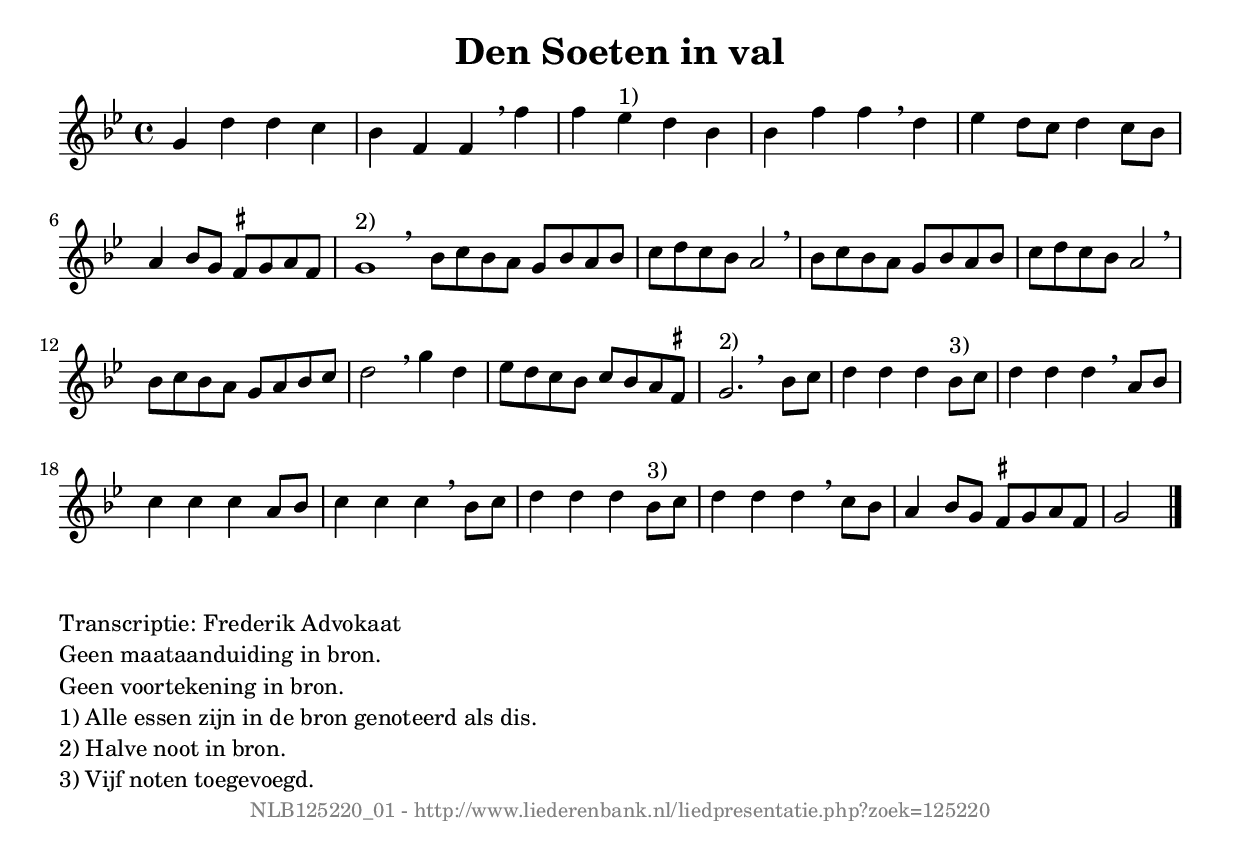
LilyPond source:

%
% produced by wce2krn 1.64 (7 June 2014)
%
\version"2.16"
#(append! paper-alist '(("long" . (cons (* 210 mm) (* 2000 mm)))))
#(set-default-paper-size "long")
sb = {\breathe}
mBreak = {\breathe }
bBreak = {\breathe }
x = {\once\override NoteHead #'style = #'cross }
gl=\glissando
itime={\override Staff.TimeSignature #'stencil = ##f }
ficta = {\once\set suggestAccidentals = ##t}
fine = {\once\override Score.RehearsalMark #'self-alignment-X = #1 \mark \markup {\italic{Fine}}}
dc = {\once\override Score.RehearsalMark #'self-alignment-X = #1 \mark \markup {\italic{D.C.}}}
dcf = {\once\override Score.RehearsalMark #'self-alignment-X = #1 \mark \markup {\italic{D.C. al Fine}}}
dcc = {\once\override Score.RehearsalMark #'self-alignment-X = #1 \mark \markup {\italic{D.C. al Coda}}}
ds = {\once\override Score.RehearsalMark #'self-alignment-X = #1 \mark \markup {\italic{D.S.}}}
dsf = {\once\override Score.RehearsalMark #'self-alignment-X = #1 \mark \markup {\italic{D.S. al Fine}}}
dsc = {\once\override Score.RehearsalMark #'self-alignment-X = #1 \mark \markup {\italic{D.S. al Coda}}}
pv = {\set Score.repeatCommands = #'((volta "1"))}
sv = {\set Score.repeatCommands = #'((volta "2"))}
tv = {\set Score.repeatCommands = #'((volta "3"))}
qv = {\set Score.repeatCommands = #'((volta "4"))}
xv = {\set Score.repeatCommands = #'((volta #f))}
\header{ tagline = ""
title = "Den Soeten in val"
}
\score {{
\key g \minor
\relative g'
{
\set melismaBusyProperties = #'()
\time 4/4
\tempo 4=120
\override Score.MetronomeMark #'transparent = ##t
\override Score.RehearsalMark #'break-visibility = #(vector #t #t #f)
g4 d' d c bes f f \sb f' f es^"1)" d bes bes4 f' f \mBreak
d4 es d8 c d4 c8 bes a4 bes8 g \ficta fis8 g a \ficta fis g1^"2)" \bar ":|:" \bBreak
bes8 c bes a g bes a bes c d c bes a2 \sb bes8 c bes a g bes a bes c d c bes a2 \mBreak \bar "|"
bes8 c bes a g a bes c d2 \sb g4 d es8 d c bes c bes a \ficta fis g2.^"2)" \bar ":|" \bBreak
bes8 c d4 d d bes8^"3)" c d4 d d \sb a8 bes c4 c c a8 bes c4 c c \mBreak
bes8 c d4 d d bes8^"3)" c d4 d d \sb c8 bes a4 bes8 g \ficta fis g a \ficta fis g2 \bar "|."
 }}
 \midi { }
 \layout {
            indent = 0.0\cm
}
}
\markup { \wordwrap-string #" 
Transcriptie: Frederik Advokaat

Geen maataanduiding in bron.

Geen voortekening in bron.

1) Alle essen zijn in de bron genoteerd als dis.

2) Halve noot in bron.

3) Vijf noten toegevoegd.
"}
\markup { \vspace #0 } \markup { \with-color #grey \fill-line { \center-column { \smaller "NLB125220_01 - http://www.liederenbank.nl/liedpresentatie.php?zoek=125220" } } }
